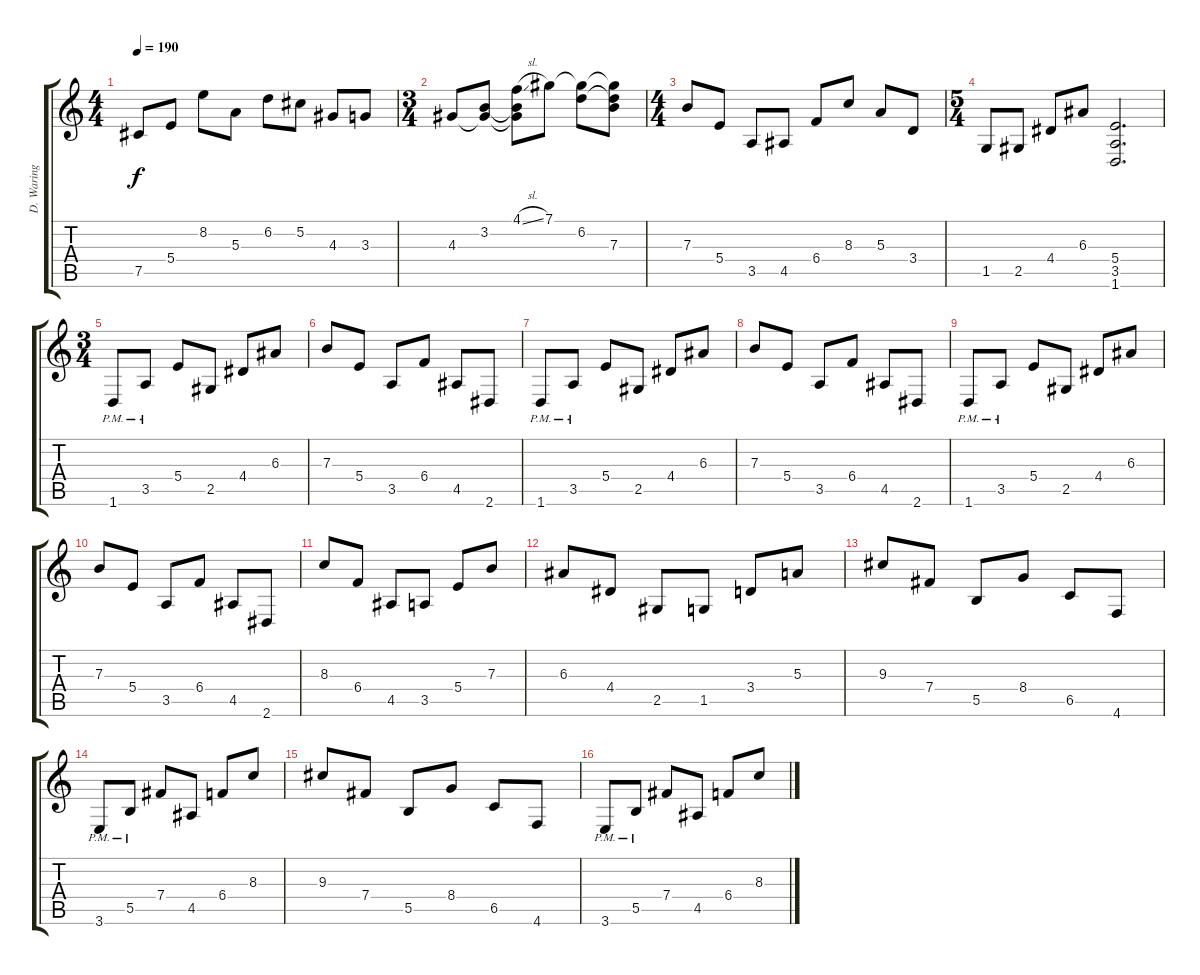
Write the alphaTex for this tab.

\track ("D. Waring Gtr." "D. Waring ") {instrument distortionguitar}
\staff {score tabs}
\tuning (Db4 Ab3 E3 B2 Gb2 Db2) {hide}
\ts (4 4)
\tempo 190
\clef g2
\ks c
7.5.8{dy f} 5.4.8 8.2.8 5.3.8 6.2.8 5.2.8 4.3.8 3.3.8 |
\ts (3 4)
4.3.8 (3.2 4.3{t}).8 (4.1{sl} 3.2{t} 4.3{t}).8 7.1.8 (7.1{t} 6.2).8 (7.1{t} 6.2{t} 7.3).8 |
\ts (4 4)
7.3.8 5.4.8 3.5.8 4.5.8 6.4.8 8.3.8 5.3.8 3.4.8 |
\ts (5 4)
1.5.8 2.5.8 4.4.8 6.3.8 (5.4 3.5 1.6).2{d instrument distortionguitar} |
\ts (3 4)
1.6{pm}.8 3.5{pm}.8 5.4.8 2.5.8 4.4.8 6.3.8 |
7.3.8 5.4.8 3.5.8 6.4.8 4.5.8 2.6.8 |
1.6{pm}.8 3.5{pm}.8 5.4.8 2.5.8 4.4.8 6.3.8 |
7.3.8 5.4.8 3.5.8 6.4.8 4.5.8 2.6.8 |
1.6{pm}.8 3.5{pm}.8 5.4.8 2.5.8 4.4.8 6.3.8 |
7.3.8 5.4.8 3.5.8 6.4.8 4.5.8 2.6.8 |
8.3.8 6.4.8 4.5.8 3.5.8 5.4.8 7.3.8 |
6.3.8 4.4.8 2.5.8 1.5.8 3.4.8 5.3.8 |
9.3.8 7.4.8 5.5.8 8.4.8 6.5.8 4.6.8 |
3.6{pm}.8 5.5{pm}.8 7.4.8 4.5.8 6.4.8 8.3.8 |
9.3.8 7.4.8 5.5.8 8.4.8 6.5.8 4.6.8 |
3.6{pm}.8 5.5{pm}.8 7.4.8 4.5.8 6.4.8 8.3.8
